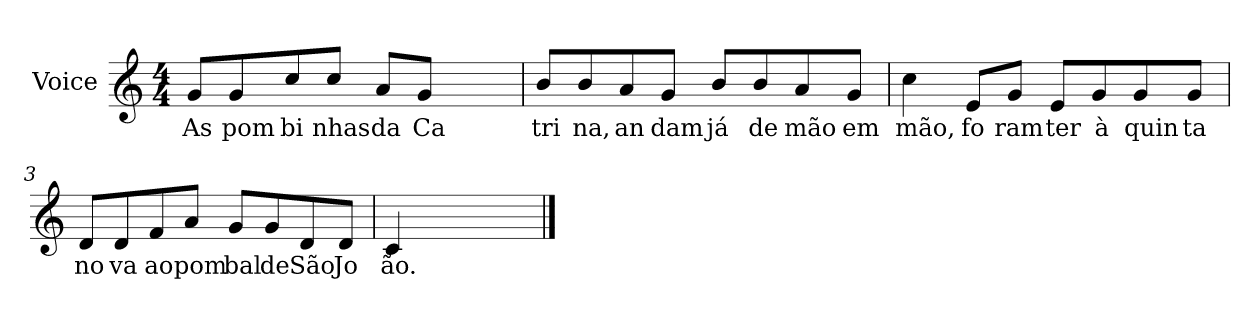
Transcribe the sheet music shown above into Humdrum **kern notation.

**kern	**text
*part1	*part1
*staff1	*staff1
*I"Voice	*
*I'V	*
*clefG2	*
*k[]	*
*C:	*
*M4/4	*
=	=
8gL	As
8g	pom
8cc	bi
8ccJ	nhas
8aL	da
8gJ	Ca
4ryy	.
=1	=1
8bL	tri
8b	na,
8a	an
8gJ	dam
8bL	já
8b	de
8a	mão
8gJ	em
=2	=2
4cc	mão,
8eL	fo
8gJ	ram
8eL	ter
8g	à
8g	quin
8gJ	ta
=3	=3
8dL	no
8d	va
8f	ao
8aJ	pom
8gL	bal
8g	de
8d	São
8dJ	Jo
=4	=4
4c	ão.
2.ryy	.
==	==
*-	*-
